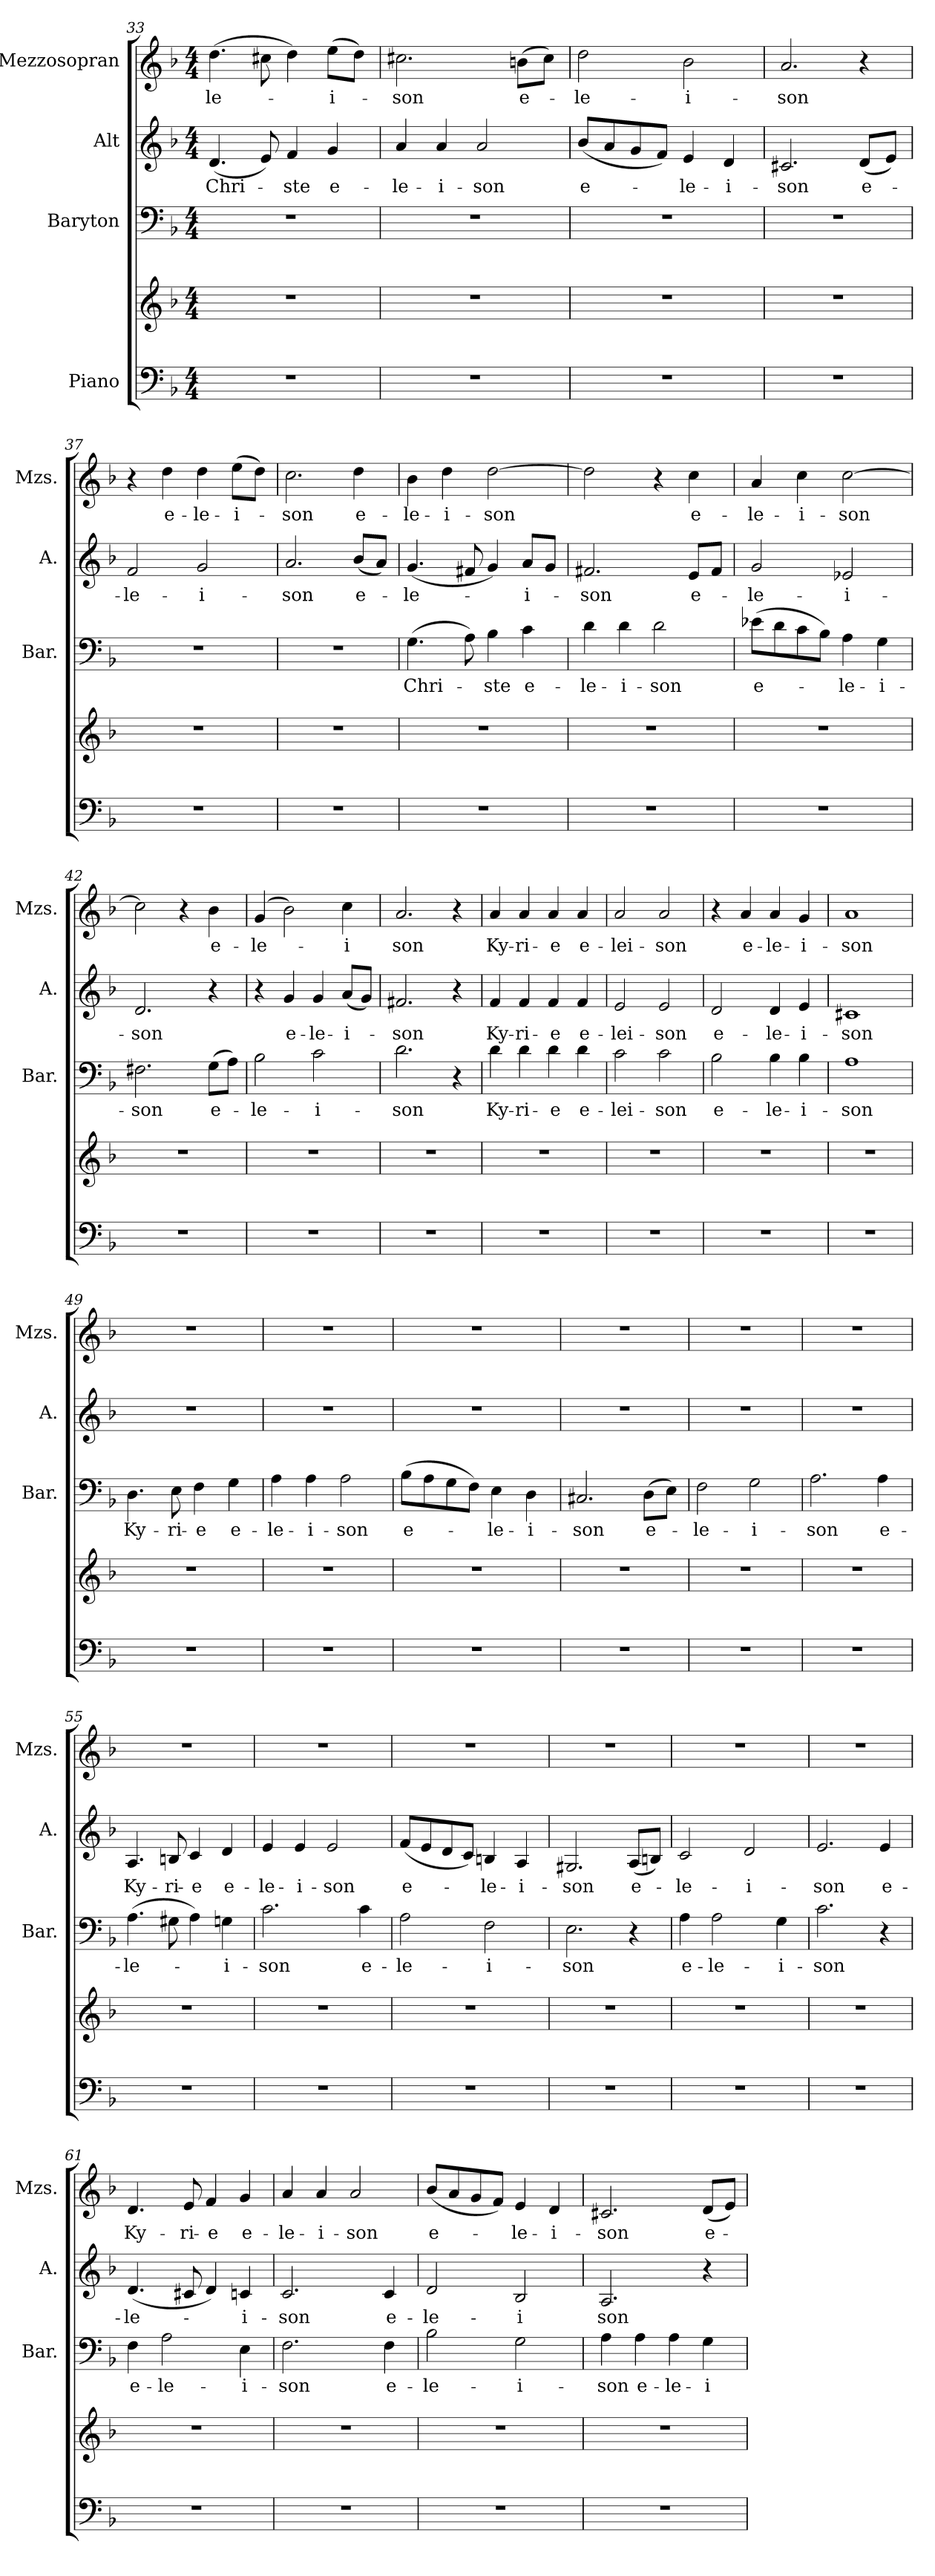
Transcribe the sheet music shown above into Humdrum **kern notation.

**kern	**kern	**kern	**text	**kern	**text	**kern	**text
*part4	*part4	*part3	*part3	*part2	*part2	*part1	*part1
*staff5	*staff4	*staff3	*staff3	*staff2	*staff2	*staff1	*staff1
*I"Piano	*	*I"Baryton	*	*I"Alt	*	*I"Mezzosopran	*
*	*	*I'Bar.	*	*I'A.	*	*I'Mzs.	*
*clefF4	*clefG2	*clefF4	*	*clefG2	*	*clefG2	*
*k[b-]	*k[b-]	*k[b-]	*	*k[b-]	*	*k[b-]	*
*M4/4	*M4/4	*M4/4	*	*M4/4	*	*M4/4	*
=33	=33	=33	=33	=33	=33	=33	=33
!	!	!	!	!	!LO:LY:b	!	!LO:LY:b
1r	1r	1r	.	(4.d/	Chri-	(4.dd\	-le-
.	.	.	.	8e/)	.	8cc#X\	.
!	!	!	!	!	!LO:LY:b	!	!
.	.	.	.	4f/	-ste	4dd\)	.
!	!	!	!	!	!LO:LY:b	!	!LO:LY:b
.	.	.	.	4g/	e-	(8ee\L	-i-
.	.	.	.	.	.	8dd\J)	.
=34	=34	=34	=34	=34	=34	=34	=34
!	!	!	!	!	!LO:LY:b	!	!LO:LY:b
1r	1r	1r	.	4a/	-le-	2.cc#X\	-son
!	!	!	!	!	!LO:LY:b	!	!
.	.	.	.	4a/	-i-	.	.
!	!	!	!	!	!LO:LY:b	!	!
.	.	.	.	2a/	-son	.	.
!	!	!	!	!	!	!	!LO:LY:b
.	.	.	.	.	.	(8bn\L	e-
.	.	.	.	.	.	8cc#\J)	.
=35	=35	=35	=35	=35	=35	=35	=35
!	!	!	!	!	!LO:LY:b	!	!LO:LY:b
1r	1r	1r	.	(8b-/L	e-	2dd\	-le-
.	.	.	.	8a/	.	.	.
.	.	.	.	8g/	.	.	.
.	.	.	.	8f/J)	.	.	.
!	!	!	!	!	!LO:LY:b	!	!LO:LY:b
.	.	.	.	4e/	-le-	2b-\	-i-
!	!	!	!	!	!LO:LY:b	!	!
.	.	.	.	4d/	-i-	.	.
=36	=36	=36	=36	=36	=36	=36	=36
!	!	!	!	!	!LO:LY:b	!	!LO:LY:b
1r	1r	1r	.	2.c#X/	-son	2.a/	-son
!	!	!	!	!	!LO:LY:b	!	!
.	.	.	.	(8d/L	e-	4r	.
.	.	.	.	8e/J)	.	.	.
!!LO:LB:g=z
=37	=37	=37	=37	=37	=37	=37	=37
!	!	!	!	!	!LO:LY:b	!	!
1r	1r	1r	.	2f/	-le-	4r	.
!	!	!	!	!	!	!	!LO:LY:b
.	.	.	.	.	.	4dd\	e-
!	!	!	!	!	!LO:LY:b	!	!LO:LY:b
.	.	.	.	2g/	-i-	4dd\	-le-
!	!	!	!	!	!	!	!LO:LY:b
.	.	.	.	.	.	(8ee\L	-i-
.	.	.	.	.	.	8dd\J)	.
=38	=38	=38	=38	=38	=38	=38	=38
!	!	!	!	!	!LO:LY:b	!	!LO:LY:b
1r	1r	1r	.	2.a/	-son	2.cc\	-son
!	!	!	!	!	!LO:LY:b	!	!LO:LY:b
.	.	.	.	(8b-/L	e-	4dd\	e-
.	.	.	.	8a/J)	.	.	.
=39	=39	=39	=39	=39	=39	=39	=39
!	!	!	!LO:LY:b	!	!LO:LY:b	!	!LO:LY:b
1r	1r	(4.G\	Chri-	(4.g/	-le-	4b-\	-le-
!	!	!	!	!	!	!	!LO:LY:b
.	.	.	.	.	.	4dd\	-i-
.	.	8A\)	.	8f#X/	.	.	.
!	!	!	!LO:LY:b	!	!	!	!LO:LY:b
.	.	4B-\	-ste	4g/)	.	[2dd\	-son
!	!	!	!LO:LY:b	!	!LO:LY:b	!	!
.	.	4c\	e-	8a/L	-i-	.	.
.	.	.	.	8g/J	.	.	.
=40	=40	=40	=40	=40	=40	=40	=40
!	!	!	!LO:LY:b	!	!LO:LY:b	!	!
1r	1r	4d\	-le-	2.f#X/	-son	2dd\]	.
!	!	!	!LO:LY:b	!	!	!	!
.	.	4d\	-i-	.	.	.	.
!	!	!	!LO:LY:b	!	!	!	!
.	.	2d\	-son	.	.	4r	.
!	!	!	!	!	!LO:LY:b	!	!LO:LY:b
.	.	.	.	8e/L	e-	4cc\	e-
.	.	.	.	8f#/J	.	.	.
=41	=41	=41	=41	=41	=41	=41	=41
!	!	!	!LO:LY:b	!	!LO:LY:b	!	!LO:LY:b
1r	1r	(8e-X\L	e-	2g/	-le-	4a/	-le-
.	.	8d\	.	.	.	.	.
!	!	!	!	!	!	!	!LO:LY:b
.	.	8c\	.	.	.	4cc\	-i-
.	.	8B-\J)	.	.	.	.	.
!	!	!	!LO:LY:b	!	!LO:LY:b	!	!LO:LY:b
.	.	4A\	-le-	2e-X/	-i-	[2cc\	-son
!	!	!	!LO:LY:b	!	!	!	!
.	.	4G\	-i-	.	.	.	.
!!LO:PB:g=z
=42	=42	=42	=42	=42	=42	=42	=42
!	!	!	!LO:LY:b	!	!LO:LY:b	!	!
1r	1r	2.F#X\	-son	2.d/	-son	2cc\]	.
.	.	.	.	.	.	4r	.
!	!	!	!LO:LY:b	!	!	!	!LO:LY:b
.	.	(8G\L	e-	4r	.	4b-\	e-
.	.	8A\J)	.	.	.	.	.
=43	=43	=43	=43	=43	=43	=43	=43
!	!	!	!LO:LY:b	!	!	!	!LO:LY:b
1r	1r	2B-\	-le-	4r	.	(4g/	-le-
!	!	!	!	!	!LO:LY:b	!	!
.	.	.	.	4g/	e-	2b-\)	.
!	!	!	!LO:LY:b	!	!LO:LY:b	!	!
.	.	2c\	-i-	4g/	-le-	.	.
!	!	!	!	!	!LO:LY:b	!	!LO:LY:b
.	.	.	.	(8a/L	-i-	4cc\	-i
.	.	.	.	8g/J)	.	.	.
=44	=44	=44	=44	=44	=44	=44	=44
!	!	!	!LO:LY:b	!	!LO:LY:b	!	!LO:LY:b
1r	1r	2.d\	-son	2.f#X/	-son	2.a/	-son
.	.	4r	.	4r	.	4r	.
=45	=45	=45	=45	=45	=45	=45	=45
!	!	!	!LO:LY:b	!	!LO:LY:b	!	!LO:LY:b
1r	1r	4d\	Ky-	4f/	Ky-	4a/	Ky-
!	!	!	!LO:LY:b	!	!LO:LY:b	!	!LO:LY:b
.	.	4d\	-ri-	4f/	-ri-	4a/	-ri-
!	!	!	!LO:LY:b	!	!LO:LY:b	!	!LO:LY:b
.	.	4d\	-e	4f/	-e	4a/	-e
!	!	!	!LO:LY:b	!	!LO:LY:b	!	!LO:LY:b
.	.	4d\	e-	4f/	e-	4a/	e-
=46	=46	=46	=46	=46	=46	=46	=46
!	!	!	!LO:LY:b	!	!LO:LY:b	!	!LO:LY:b
1r	1r	2c\	-lei-	2e/	-lei-	2a/	-lei-
!	!	!	!LO:LY:b	!	!LO:LY:b	!	!LO:LY:b
.	.	2c\	-son	2e/	-son	2a/	-son
=47	=47	=47	=47	=47	=47	=47	=47
!	!	!	!LO:LY:b	!	!LO:LY:b	!	!
1r	1r	2B-\	e-	2d/	e-	4r	.
!	!	!	!	!	!	!	!LO:LY:b
.	.	.	.	.	.	4a/	e-
!	!	!	!LO:LY:b	!	!LO:LY:b	!	!LO:LY:b
.	.	4B-\	-le-	4d/	-le-	4a/	-le-
!	!	!	!LO:LY:b	!	!LO:LY:b	!	!LO:LY:b
.	.	4B-\	-i-	4e/	-i-	4g/	-i-
!!LO:LB:g=z
=48	=48	=48	=48	=48	=48	=48	=48
!	!	!	!LO:LY:b	!	!LO:LY:b	!	!LO:LY:b
1r	1r	1A	-son	1c#X	-son	1a	-son
=49	=49	=49	=49	=49	=49	=49	=49
!	!	!	!LO:LY:b	!	!	!	!
1r	1r	4.D\	Ky-	1r	.	1r	.
!	!	!	!LO:LY:b	!	!	!	!
.	.	8E\	-ri-	.	.	.	.
!	!	!	!LO:LY:b	!	!	!	!
.	.	4F\	-e	.	.	.	.
!	!	!	!LO:LY:b	!	!	!	!
.	.	4G\	e-	.	.	.	.
=50	=50	=50	=50	=50	=50	=50	=50
!	!	!	!LO:LY:b	!	!	!	!
1r	1r	4A\	-le-	1r	.	1r	.
!	!	!	!LO:LY:b	!	!	!	!
.	.	4A\	-i-	.	.	.	.
!	!	!	!LO:LY:b	!	!	!	!
.	.	2A\	-son	.	.	.	.
=51	=51	=51	=51	=51	=51	=51	=51
!	!	!	!LO:LY:b	!	!	!	!
1r	1r	(8B-\L	e-	1r	.	1r	.
.	.	8A\	.	.	.	.	.
.	.	8G\	.	.	.	.	.
.	.	8F\J)	.	.	.	.	.
!	!	!	!LO:LY:b	!	!	!	!
.	.	4E\	-le-	.	.	.	.
!	!	!	!LO:LY:b	!	!	!	!
.	.	4D\	-i-	.	.	.	.
=52	=52	=52	=52	=52	=52	=52	=52
!	!	!	!LO:LY:b	!	!	!	!
1r	1r	2.C#X/	-son	1r	.	1r	.
!	!	!	!LO:LY:b	!	!	!	!
.	.	(8D\L	e-	.	.	.	.
.	.	8E\J)	.	.	.	.	.
=53	=53	=53	=53	=53	=53	=53	=53
!	!	!	!LO:LY:b	!	!	!	!
1r	1r	2F\	-le-	1r	.	1r	.
!	!	!	!LO:LY:b	!	!	!	!
.	.	2G\	-i-	.	.	.	.
=54	=54	=54	=54	=54	=54	=54	=54
!	!	!	!LO:LY:b	!	!	!	!
1r	1r	2.A\	-son	1r	.	1r	.
!	!	!	!LO:LY:b	!	!	!	!
.	.	4A\	e-	.	.	.	.
!!LO:PB:g=z
=55	=55	=55	=55	=55	=55	=55	=55
!	!	!	!LO:LY:b	!	!LO:LY:b	!	!
1r	1r	(4.A\	-le-	4.A/	Ky-	1r	.
!	!	!	!	!	!LO:LY:b	!	!
.	.	8G#X\	.	8Bn/	-ri-	.	.
!	!	!	!	!	!LO:LY:b	!	!
.	.	4A\)	.	4c/	-e	.	.
!	!	!	!LO:LY:b	!	!LO:LY:b	!	!
.	.	4Gn\	-i-	4d/	e-	.	.
=56	=56	=56	=56	=56	=56	=56	=56
!	!	!	!LO:LY:b	!	!LO:LY:b	!	!
1r	1r	2.c\	-son	4e/	-le-	1r	.
!	!	!	!	!	!LO:LY:b	!	!
.	.	.	.	4e/	-i-	.	.
!	!	!	!	!	!LO:LY:b	!	!
.	.	.	.	2e/	-son	.	.
!	!	!	!LO:LY:b	!	!	!	!
.	.	4c\	e-	.	.	.	.
=57	=57	=57	=57	=57	=57	=57	=57
!	!	!	!LO:LY:b	!	!LO:LY:b	!	!
1r	1r	2A\	-le-	(8f/L	e-	1r	.
.	.	.	.	8e/	.	.	.
.	.	.	.	8d/	.	.	.
.	.	.	.	8c/J)	.	.	.
!	!	!	!LO:LY:b	!	!LO:LY:b	!	!
.	.	2F\	-i-	4Bn/	-le-	.	.
!	!	!	!	!	!LO:LY:b	!	!
.	.	.	.	4A/	-i-	.	.
=58	=58	=58	=58	=58	=58	=58	=58
!	!	!	!LO:LY:b	!	!LO:LY:b	!	!
1r	1r	2.E\	-son	2.G#X/	-son	1r	.
!	!	!	!	!	!LO:LY:b	!	!
.	.	4r	.	(8A/L	e-	.	.
.	.	.	.	8Bn/J)	.	.	.
=59	=59	=59	=59	=59	=59	=59	=59
!	!	!	!LO:LY:b	!	!LO:LY:b	!	!
1r	1r	4A\	e-	2c/	-le-	1r	.
!	!	!	!LO:LY:b	!	!	!	!
.	.	2A\	-le-	.	.	.	.
!	!	!	!	!	!LO:LY:b	!	!
.	.	.	.	2d/	-i-	.	.
!	!	!	!LO:LY:b	!	!	!	!
.	.	4G\	-i-	.	.	.	.
=60	=60	=60	=60	=60	=60	=60	=60
!	!	!	!LO:LY:b	!	!LO:LY:b	!	!
1r	1r	2.c\	-son	2.e/	-son	1r	.
!	!	!	!	!	!LO:LY:b	!	!
.	.	4r	.	4e/	e-	.	.
!!LO:LB:g=z
=61	=61	=61	=61	=61	=61	=61	=61
!	!	!	!LO:LY:b	!	!LO:LY:b	!	!LO:LY:b
1r	1r	4F\	-e-	(4.d/	-le-	4.d/	Ky-
!	!	!	!LO:LY:b	!	!	!	!
.	.	2A\	-le-	.	.	.	.
!	!	!	!	!	!	!	!LO:LY:b
.	.	.	.	8c#X/	.	8e/	-ri-
!	!	!	!	!	!	!	!LO:LY:b
.	.	.	.	4d/)	.	4f/	-e
!	!	!	!LO:LY:b	!	!LO:LY:b	!	!LO:LY:b
.	.	4E\	-i-	4cn/	-i-	4g/	e-
=62	=62	=62	=62	=62	=62	=62	=62
!	!	!	!LO:LY:b	!	!LO:LY:b	!	!LO:LY:b
1r	1r	2.F\	-son	2.c/	-son	4a/	-le-
!	!	!	!	!	!	!	!LO:LY:b
.	.	.	.	.	.	4a/	-i-
!	!	!	!	!	!	!	!LO:LY:b
.	.	.	.	.	.	2a/	-son
!	!	!	!LO:LY:b	!	!LO:LY:b	!	!
.	.	4F\	e-	4c/	e-	.	.
=63	=63	=63	=63	=63	=63	=63	=63
!	!	!	!LO:LY:b	!	!LO:LY:b	!	!LO:LY:b
1r	1r	2B-\	-le-	2d/	-le-	(8b-/L	e-
.	.	.	.	.	.	8a/	.
.	.	.	.	.	.	8g/	.
.	.	.	.	.	.	8f/J)	.
!	!	!	!LO:LY:b	!	!LO:LY:b	!	!LO:LY:b
.	.	2G\	-i-	2B-/	-i	4e/	-le-
!	!	!	!	!	!	!	!LO:LY:b
.	.	.	.	.	.	4d/	-i-
=64	=64	=64	=64	=64	=64	=64	=64
!	!	!	!LO:LY:b	!	!LO:LY:b	!	!LO:LY:b
1r	1r	4A\	-son	2.A/	son	2.c#X/	-son
!	!	!	!LO:LY:b	!	!	!	!
.	.	4A\	e-	.	.	.	.
!	!	!	!LO:LY:b	!	!	!	!
.	.	4A\	-le-	.	.	.	.
!	!	!	!LO:LY:b	!	!	!	!LO:LY:b
.	.	4G\	-i-	4r	.	(8d/L	e-
.	.	.	.	.	.	8e/J)	.
=	=	=	=	=	=	=	=
*-	*-	*-	*-	*-	*-	*-	*-
